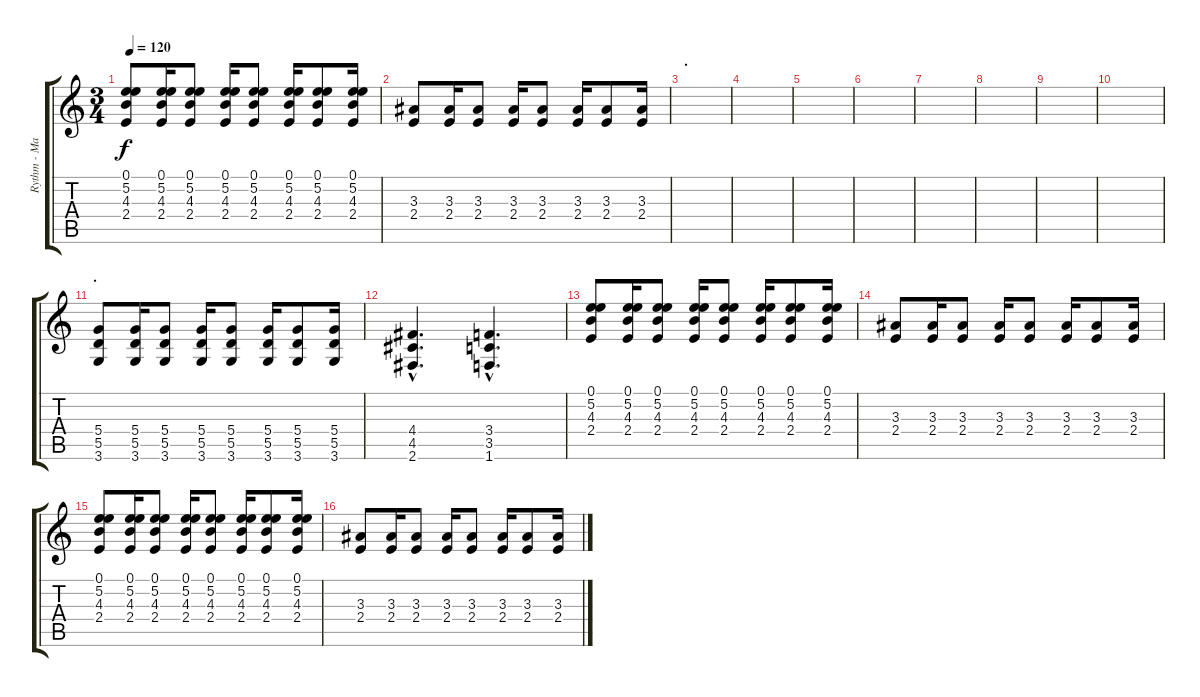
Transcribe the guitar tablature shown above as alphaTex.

\track ("Rythm - Marc" "Rythm - Ma") {instrument acousticguitarnylon}
\staff {score tabs}
\tuning (E4 B3 G3 D3 A2 E2) {hide}
\ts (3 4)
\tempo 120
\clef g2
\ks c
(0.1 5.2 4.3 2.4).8{dy f} (0.1 5.2 4.3 2.4).16 (0.1 5.2 4.3 2.4).8 (0.1 5.2 4.3 2.4).16 (0.1 5.2 4.3 2.4).8 (0.1 5.2 4.3 2.4).16 (0.1 5.2 4.3 2.4).8 (0.1 5.2 4.3 2.4).16 |
(3.3 2.4).8 (3.3 2.4).16 (3.3 2.4).8 (3.3 2.4).16 (3.3 2.4).8 (3.3 2.4).16 (3.3 2.4).8 (3.3 2.4).16 |
\section ("" ".")
|
|
|
|
|
|
|
|
\section ("" ".")
(5.4 5.5 3.6).8 (5.4 5.5 3.6).16 (5.4 5.5 3.6).8 (5.4 5.5 3.6).16 (5.4 5.5 3.6).8 (5.4 5.5 3.6).16 (5.4 5.5 3.6).8 (5.4 5.5 3.6).16 |
(4.4{hac} 4.5{hac} 2.6{hac}).4{d} (3.4{hac} 3.5{hac} 1.6{hac}).4{d} |
(0.1 5.2 4.3 2.4).8 (0.1 5.2 4.3 2.4).16 (0.1 5.2 4.3 2.4).8 (0.1 5.2 4.3 2.4).16 (0.1 5.2 4.3 2.4).8 (0.1 5.2 4.3 2.4).16 (0.1 5.2 4.3 2.4).8 (0.1 5.2 4.3 2.4).16 |
(3.3 2.4).8 (3.3 2.4).16 (3.3 2.4).8 (3.3 2.4).16 (3.3 2.4).8 (3.3 2.4).16 (3.3 2.4).8 (3.3 2.4).16 |
(0.1 5.2 4.3 2.4).8 (0.1 5.2 4.3 2.4).16 (0.1 5.2 4.3 2.4).8 (0.1 5.2 4.3 2.4).16 (0.1 5.2 4.3 2.4).8 (0.1 5.2 4.3 2.4).16 (0.1 5.2 4.3 2.4).8 (0.1 5.2 4.3 2.4).16 |
(3.3 2.4).8 (3.3 2.4).16 (3.3 2.4).8 (3.3 2.4).16 (3.3 2.4).8 (3.3 2.4).16 (3.3 2.4).8 (3.3 2.4).16
